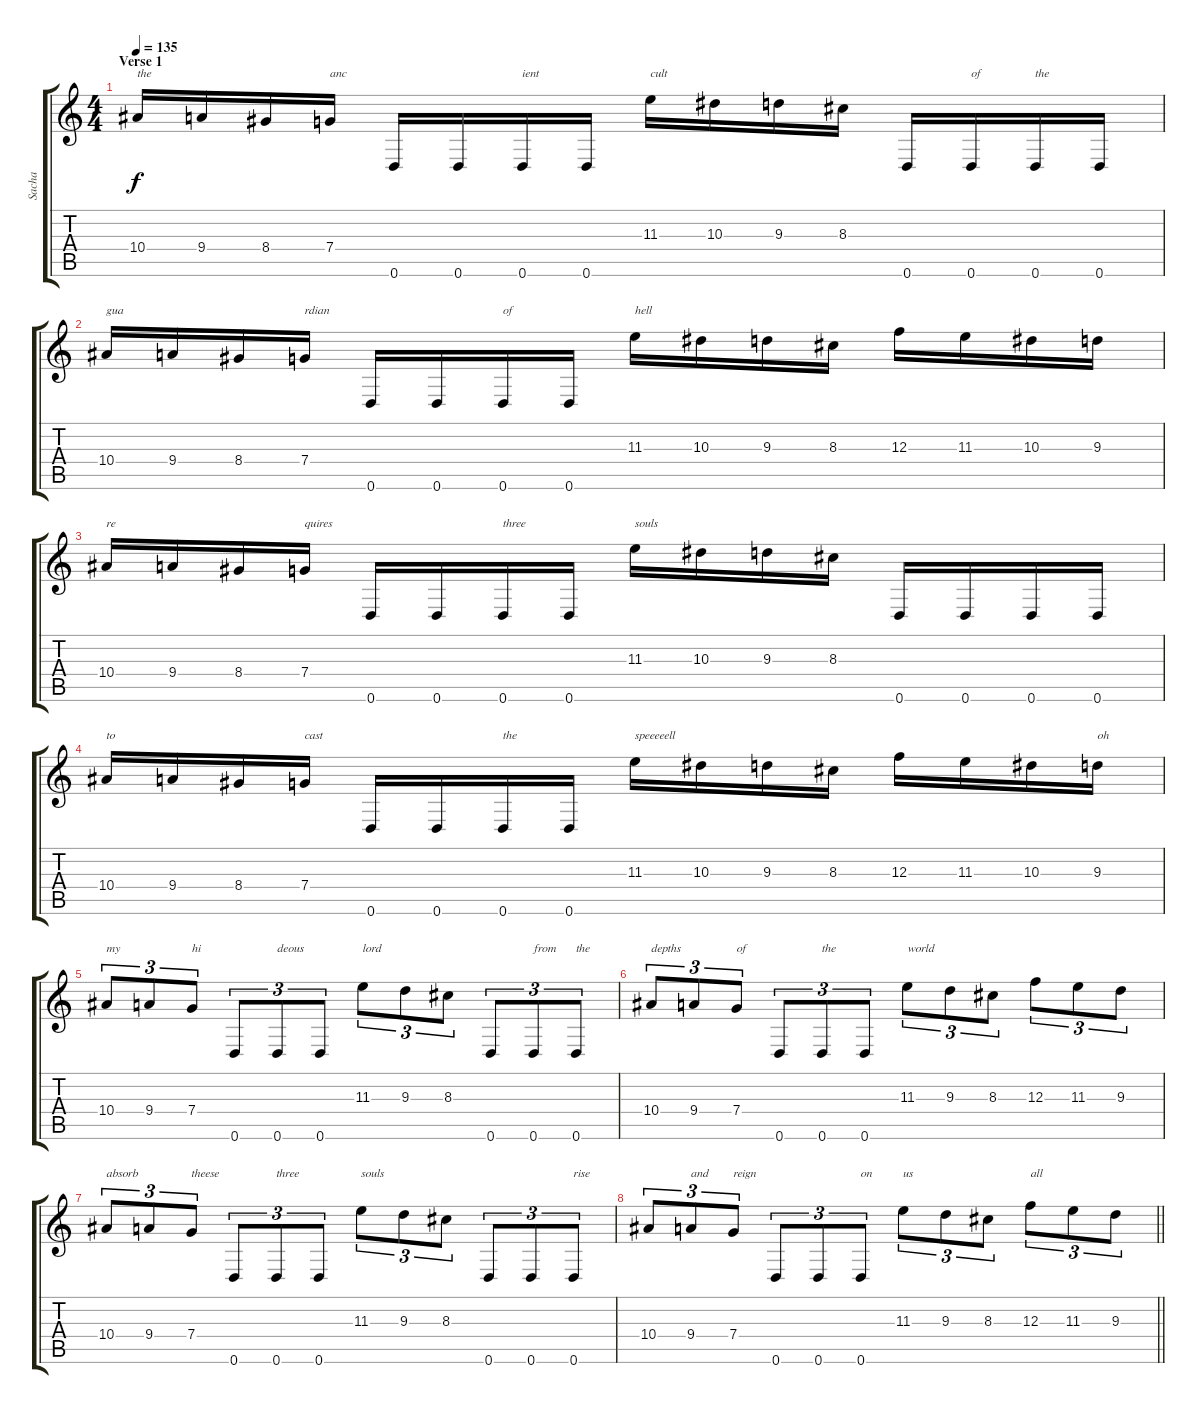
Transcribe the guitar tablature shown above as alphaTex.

\track ("Sacha" "Sacha") {instrument distortionguitar}
\staff {score tabs}
\tuning (D4 A3 F3 C3 G2 D2) {hide}
\ts (4 4)
\section ("" "Verse 1")
\tempo 135
\clef g2
\ks c
10.4.16{txt "the" dy f} 9.4.16 8.4.16 7.4.16{txt "anc"} 0.6.16 0.6.16 0.6.16{txt "ient"} 0.6.16 11.3.16{txt "cult"} 10.3.16 9.3.16 8.3.16 0.6.16 0.6.16{txt "of"} 0.6.16{txt "the"} 0.6.16 |
10.4.16{txt "gua"} 9.4.16 8.4.16 7.4.16{txt "rdian"} 0.6.16 0.6.16 0.6.16{txt "of "} 0.6.16 11.3.16{txt "hell"} 10.3.16 9.3.16 8.3.16 12.3.16 11.3.16 10.3.16 9.3.16 |
10.4.16{txt "re"} 9.4.16 8.4.16 7.4.16{txt "quires"} 0.6.16 0.6.16 0.6.16{txt "three"} 0.6.16 11.3.16{txt "souls"} 10.3.16 9.3.16 8.3.16 0.6.16 0.6.16 0.6.16 0.6.16 |
10.4.16{txt "to"} 9.4.16 8.4.16 7.4.16{txt "cast"} 0.6.16 0.6.16 0.6.16{txt "the"} 0.6.16 11.3.16{txt "speeeeell"} 10.3.16 9.3.16 8.3.16 12.3.16 11.3.16 10.3.16 9.3.16{txt "oh"} |
10.4.8{tu (3 2) txt "my"} 9.4.8{tu (3 2)} 7.4.8{tu (3 2) txt "hi"} 0.6.8{tu (3 2)} 0.6.8{tu (3 2) txt "deous"} 0.6.8{tu (3 2)} 11.3.8{tu (3 2) txt "lord"} 9.3.8{tu (3 2)} 8.3.8{tu (3 2)} 0.6.8{tu (3 2)} 0.6.8{tu (3 2) txt "from"} 0.6.8{tu (3 2) txt "the"} |
10.4.8{tu (3 2) txt "depths"} 9.4.8{tu (3 2)} 7.4.8{tu (3 2) txt "of"} 0.6.8{tu (3 2)} 0.6.8{tu (3 2) txt "the"} 0.6.8{tu (3 2)} 11.3.8{tu (3 2) txt "world"} 9.3.8{tu (3 2)} 8.3.8{tu (3 2)} 12.3.8{tu (3 2)} 11.3.8{tu (3 2)} 9.3.8{tu (3 2)} |
10.4.8{tu (3 2) txt "absorb"} 9.4.8{tu (3 2)} 7.4.8{tu (3 2) txt "theese"} 0.6.8{tu (3 2)} 0.6.8{tu (3 2) txt "three"} 0.6.8{tu (3 2)} 11.3.8{tu (3 2) txt "souls"} 9.3.8{tu (3 2)} 8.3.8{tu (3 2)} 0.6.8{tu (3 2)} 0.6.8{tu (3 2)} 0.6.8{tu (3 2) txt "rise"} |
\barLineRight lightlight
10.4.8{tu (3 2)} 9.4.8{tu (3 2) txt "and"} 7.4.8{tu (3 2) txt "reign"} 0.6.8{tu (3 2)} 0.6.8{tu (3 2)} 0.6.8{tu (3 2) txt "on"} 11.3.8{tu (3 2) txt "us"} 9.3.8{tu (3 2)} 8.3.8{tu (3 2)} 12.3.8{tu (3 2) txt "all"} 11.3.8{tu (3 2)} 9.3.8{tu (3 2)}
